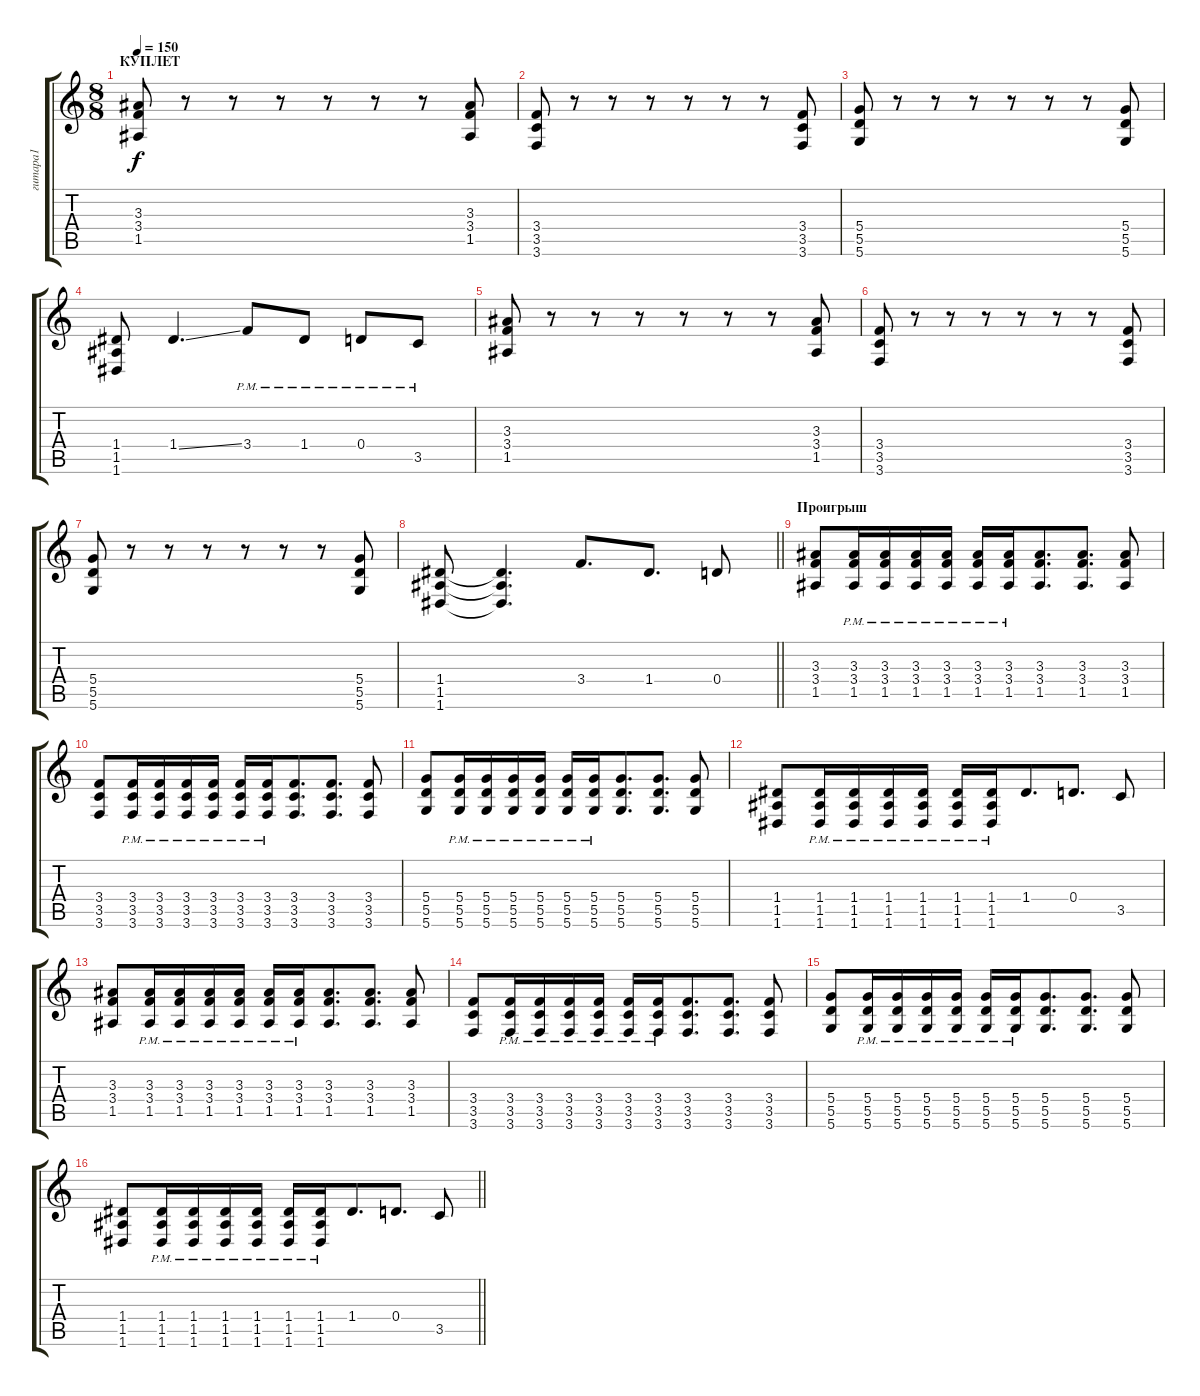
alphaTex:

\track ("гитара1" "гитара1") {instrument distortionguitar}
\staff {score tabs}
\tuning (E4 B3 G3 D3 A2 D2) {hide}
\ts (8 8)
\section ("" "КУПЛЕТ")
\tempo 150
\clef g2
\ks c
(3.3 3.4 1.5).8{dy f} r.8 r.8 r.8 r.8 r.8 r.8 (3.3 3.4 1.5).8 |
(3.4 3.5 3.6).8 r.8 r.8 r.8 r.8 r.8 r.8 (3.4 3.5 3.6).8 |
(5.4 5.5 5.6).8 r.8 r.8 r.8 r.8 r.8 r.8 (5.4 5.5 5.6).8 |
(1.4 1.5 1.6).8 1.4{ss}.4{d} 3.4{pm}.8 1.4{pm}.8 0.4{pm}.8 3.5{pm}.8 |
(3.3 3.4 1.5).8 r.8 r.8 r.8 r.8 r.8 r.8 (3.3 3.4 1.5).8 |
(3.4 3.5 3.6).8 r.8 r.8 r.8 r.8 r.8 r.8 (3.4 3.5 3.6).8 |
(5.4 5.5 5.6).8 r.8 r.8 r.8 r.8 r.8 r.8 (5.4 5.5 5.6).8 |
\barLineRight lightlight
(1.4 1.5 1.6).8 (1.4{t} 1.5{t} 1.6{t}).4{d} 3.4.8{d} 1.4.8{d} 0.4.8 |
\section ("" "Проигрыш")
(3.3 3.4 1.5).8 (3.3{pm} 3.4{pm} 1.5{pm}).16 (3.3{pm} 3.4{pm} 1.5{pm}).16 (3.3{pm} 3.4{pm} 1.5{pm}).16 (3.3{pm} 3.4{pm} 1.5{pm}).16 (3.3{pm} 3.4{pm} 1.5{pm}).16 (3.3{pm} 3.4{pm} 1.5{pm}).16 (3.3 3.4 1.5).8{d} (3.3 3.4 1.5).8{d} (3.3 3.4 1.5).8 |
(3.4 3.5 3.6).8 (3.4{pm} 3.5{pm} 3.6).16 (3.4{pm} 3.5{pm} 3.6).16 (3.4{pm} 3.5{pm} 3.6).16 (3.4{pm} 3.5{pm} 3.6).16 (3.4{pm} 3.5{pm} 3.6).16 (3.4{pm} 3.5{pm} 3.6).16 (3.4 3.5 3.6).8{d} (3.4 3.5 3.6).8{d} (3.4 3.5 3.6).8 |
(5.4 5.5 5.6).8 (5.4{pm} 5.5{pm} 5.6).16 (5.4{pm} 5.5{pm} 5.6).16 (5.4{pm} 5.5{pm} 5.6).16 (5.4{pm} 5.5{pm} 5.6).16 (5.4{pm} 5.5{pm} 5.6).16 (5.4{pm} 5.5{pm} 5.6).16 (5.4 5.5 5.6).8{d} (5.4 5.5 5.6).8{d} (5.4 5.5 5.6).8 |
(1.4 1.5 1.6).8 (1.4{pm} 1.5{pm} 1.6).16 (1.4{pm} 1.5{pm} 1.6).16 (1.4{pm} 1.5{pm} 1.6).16 (1.4{pm} 1.5{pm} 1.6).16 (1.4{pm} 1.5{pm} 1.6).16 (1.4{pm} 1.5{pm} 1.6).16 1.4.8{d} 0.4.8{d} 3.5.8 |
(3.3 3.4 1.5).8 (3.3{pm} 3.4{pm} 1.5{pm}).16 (3.3{pm} 3.4{pm} 1.5{pm}).16 (3.3{pm} 3.4{pm} 1.5{pm}).16 (3.3{pm} 3.4{pm} 1.5{pm}).16 (3.3{pm} 3.4{pm} 1.5{pm}).16 (3.3{pm} 3.4{pm} 1.5{pm}).16 (3.3 3.4 1.5).8{d} (3.3 3.4 1.5).8{d} (3.3 3.4 1.5).8 |
(3.4 3.5 3.6).8 (3.4{pm} 3.5{pm} 3.6).16 (3.4{pm} 3.5{pm} 3.6).16 (3.4{pm} 3.5{pm} 3.6).16 (3.4{pm} 3.5{pm} 3.6).16 (3.4{pm} 3.5{pm} 3.6).16 (3.4{pm} 3.5{pm} 3.6).16 (3.4 3.5 3.6).8{d} (3.4 3.5 3.6).8{d} (3.4 3.5 3.6).8 |
(5.4 5.5 5.6).8 (5.4{pm} 5.5{pm} 5.6).16 (5.4{pm} 5.5{pm} 5.6).16 (5.4{pm} 5.5{pm} 5.6).16 (5.4{pm} 5.5{pm} 5.6).16 (5.4{pm} 5.5{pm} 5.6).16 (5.4{pm} 5.5{pm} 5.6).16 (5.4 5.5 5.6).8{d} (5.4 5.5 5.6).8{d} (5.4 5.5 5.6).8 |
\barLineRight lightlight
(1.4 1.5 1.6).8 (1.4{pm} 1.5{pm} 1.6).16 (1.4{pm} 1.5{pm} 1.6).16 (1.4{pm} 1.5{pm} 1.6).16 (1.4{pm} 1.5{pm} 1.6).16 (1.4{pm} 1.5{pm} 1.6).16 (1.4{pm} 1.5{pm} 1.6).16 1.4.8{d} 0.4.8{d} 3.5.8
